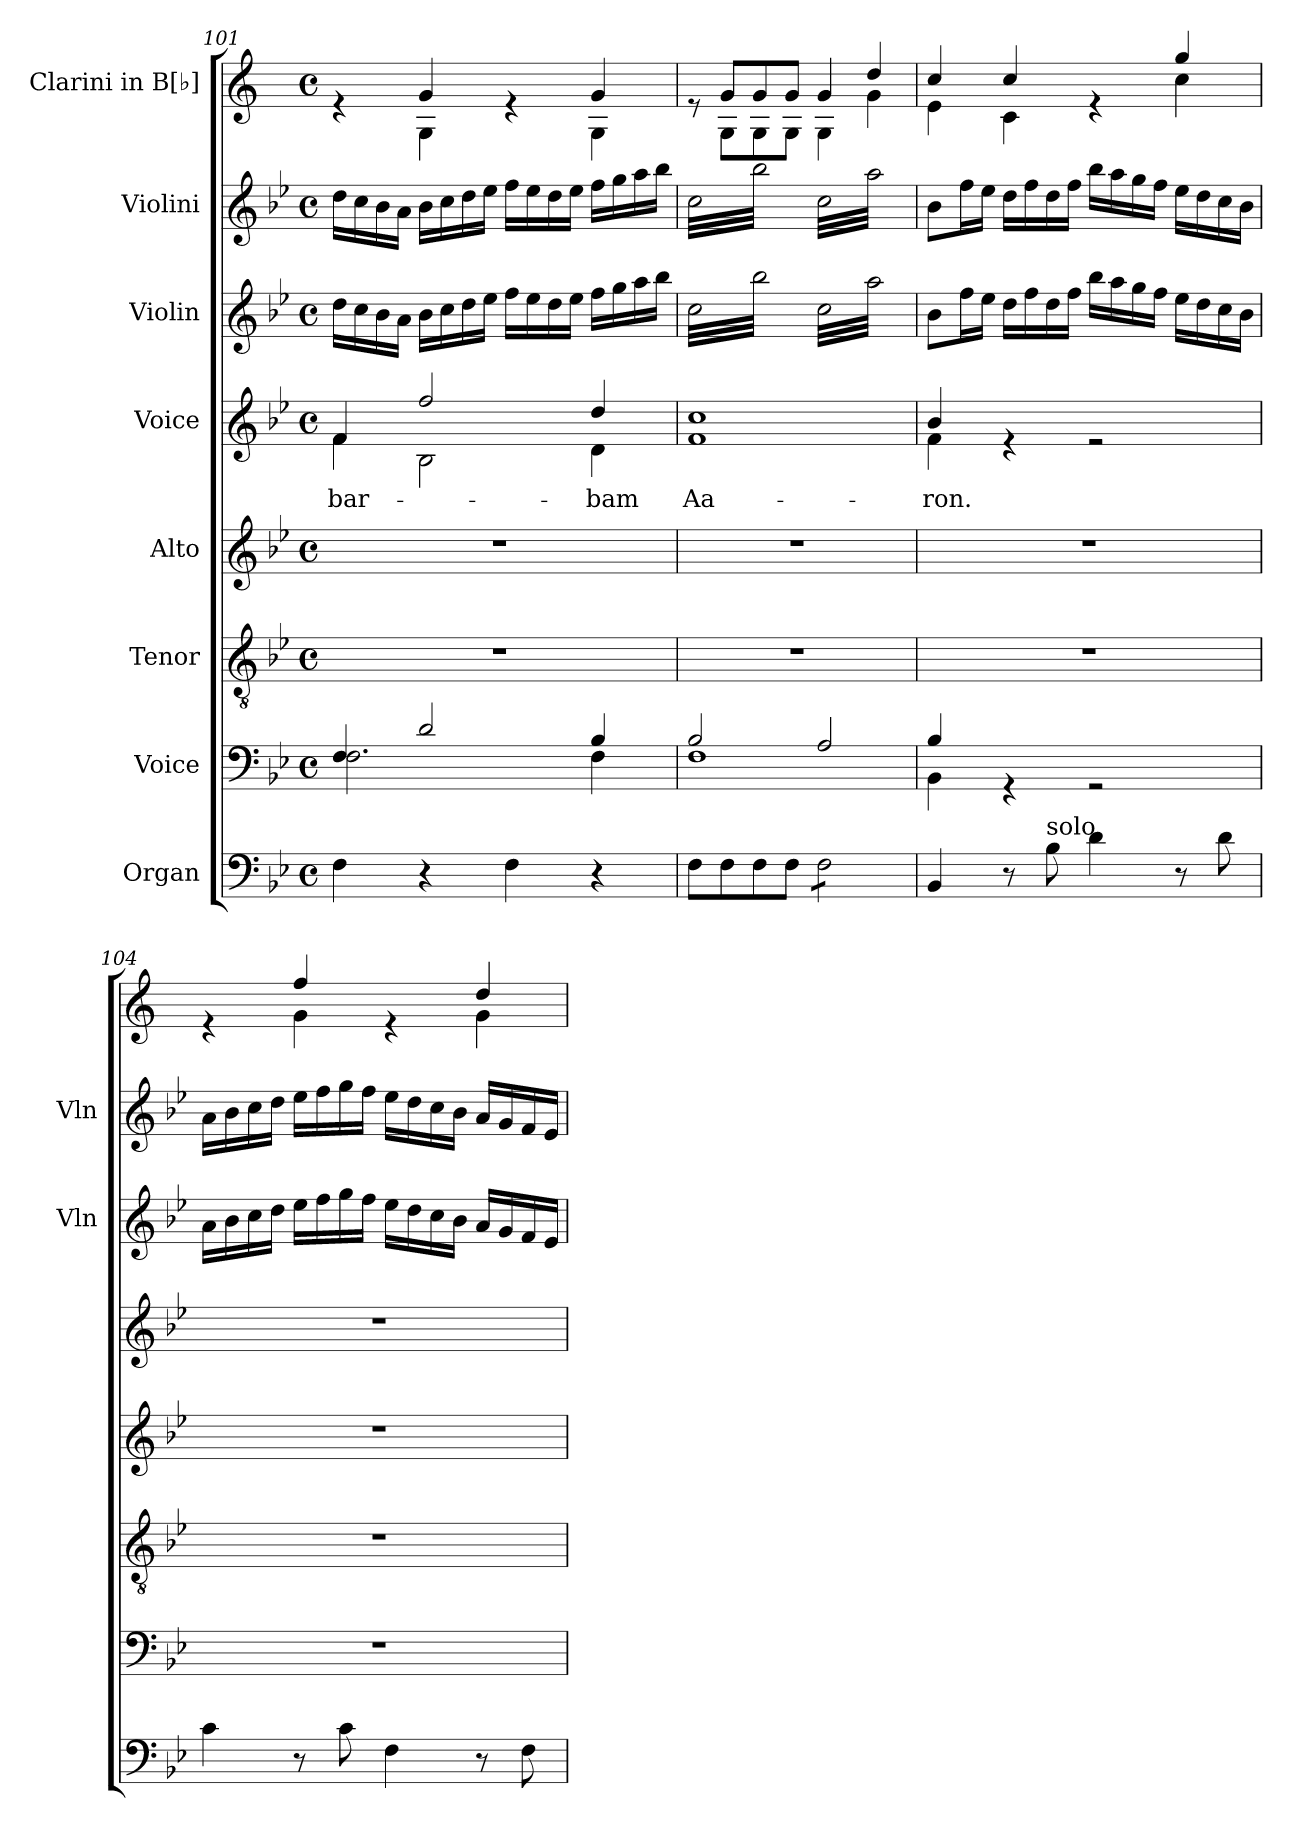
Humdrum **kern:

**kern	**kern	**kern	**kern	**kern	**text	**kern	**kern	**kern
*part8	*part7	*part6	*part5	*part4	*part4	*part3	*part2	*part1
*staff8	*staff7	*staff6	*staff5	*staff4	*staff4	*staff3	*staff2	*staff1
*I"Organ	*I"Voice	*I"Tenor	*I"Alto	*I"Voice	*	*I"Violin	*I"Violini	*I"Clarini in B[♭]
*	*	*	*	*	*	*I'Vln	*I'Vln	*
!!LO:LB:g=z
*clefF4	*clefF4	*clefGv2	*clefG2	*clefG2	*	*clefG2	*clefG2	*clefG2
*	*	*	*	*	*	*	*	*ITrd1c2
*k[b-e-]	*k[b-e-]	*k[b-e-]	*k[b-e-]	*k[b-e-]	*	*k[b-e-]	*k[b-e-]	*k[b-e-]
*M4/4	*M4/4	*M4/4	*M4/4	*M4/4	*	*M4/4	*M4/4	*M4/4
*met(c)	*met(c)	*met(c)	*met(c)	*met(c)	*	*met(c)	*met(c)	*met(c)
=101	=101	=101	=101	=101	=101	=101	=101	=101
*	*^	*	*	*	*	*	*	*
!	!	!	!	!	!	!LO:LY:b	!	!	!
*	*	*	*	*	*^	*	*	*	*^
4F\	4F/	2.F\	1r	1r	4f/	4f\	bar-	16dd\LL	16dd\LL	4re	4ryy
.	.	.	.	.	.	.	.	16cc\	16cc\	.	.
.	.	.	.	.	.	.	.	16b-\	16b-\	.	.
.	.	.	.	.	.	.	.	16a\JJ	16a\JJ	.	.
4r	2d/	.	.	.	2ff/	2B-\	.	16b-\LL	16b-\LL	4f/	4F\
.	.	.	.	.	.	.	.	16cc\	16cc\	.	.
.	.	.	.	.	.	.	.	16dd\	16dd\	.	.
.	.	.	.	.	.	.	.	16ee-\JJ	16ee-\JJ	.	.
4F\	.	.	.	.	.	.	.	16ff\LL	16ff\LL	4re	4ryy
.	.	.	.	.	.	.	.	16ee-\	16ee-\	.	.
.	.	.	.	.	.	.	.	16dd\	16dd\	.	.
.	.	.	.	.	.	.	.	16ee-\JJ	16ee-\JJ	.	.
!	!	!	!	!	!	!	!LO:LY:b	!	!	!	!
4r	4B-/	4F\	.	.	4dd/	4d\	-bam	16ff\LL	16ff\LL	4f/	4F\
.	.	.	.	.	.	.	.	16gg\	16gg\	.	.
.	.	.	.	.	.	.	.	16aa\	16aa\	.	.
.	.	.	.	.	.	.	.	16bb-\JJ	16bb-\JJ	.	.
=102	=102	=102	=102	=102	=102	=102	=102	=102	=102	=102	=102
!	!	!	!	!	!	!	!LO:LY:b	!	!	!	!
*	*	*	*	*	*	*	*	*tremolo	*	*	*
*	*	*	*	*	*	*	*	*	*tremolo	*	*
8F\L	2B-/	1F	1r	1r	1cc	1f	Aa-	32cc\LLL	32cc\LLL	8re	8ryy
.	.	.	.	.	.	.	.	32bb-\	32bb-\	.	.
.	.	.	.	.	.	.	.	32cc\	32cc\	.	.
.	.	.	.	.	.	.	.	32bb-\	32bb-\	.	.
8F\	.	.	.	.	.	.	.	32cc\	32cc\	8f/L	8F\L
.	.	.	.	.	.	.	.	32bb-\	32bb-\	.	.
.	.	.	.	.	.	.	.	32cc\	32cc\	.	.
.	.	.	.	.	.	.	.	32bb-\	32bb-\	.	.
8F\	.	.	.	.	.	.	.	32cc\	32cc\	8f/	8F\
.	.	.	.	.	.	.	.	32bb-\	32bb-\	.	.
.	.	.	.	.	.	.	.	32cc\	32cc\	.	.
.	.	.	.	.	.	.	.	32bb-\	32bb-\	.	.
8F\J	.	.	.	.	.	.	.	32cc\	32cc\	8f/J	8F\J
.	.	.	.	.	.	.	.	32bb-\	32bb-\	.	.
.	.	.	.	.	.	.	.	32cc\	32cc\	.	.
.	.	.	.	.	.	.	.	32bb-\JJJ	32bb-\JJJ	.	.
*tremolo	*	*	*	*	*	*	*	*	*	*	*
8F\L	2A/	.	.	.	.	.	.	32cc\LLL	32cc\LLL	4f/	4F\
.	.	.	.	.	.	.	.	32aa\	32aa\	.	.
.	.	.	.	.	.	.	.	32cc\	32cc\	.	.
.	.	.	.	.	.	.	.	32aa\	32aa\	.	.
8F\	.	.	.	.	.	.	.	32cc\	32cc\	.	.
.	.	.	.	.	.	.	.	32aa\	32aa\	.	.
.	.	.	.	.	.	.	.	32cc\	32cc\	.	.
.	.	.	.	.	.	.	.	32aa\	32aa\	.	.
8F\	.	.	.	.	.	.	.	32cc\	32cc\	4cc/	4f\
.	.	.	.	.	.	.	.	32aa\	32aa\	.	.
.	.	.	.	.	.	.	.	32cc\	32cc\	.	.
.	.	.	.	.	.	.	.	32aa\	32aa\	.	.
8F\J	.	.	.	.	.	.	.	32cc\	32cc\	.	.
*Xtremolo	*	*	*	*	*	*	*	*	*	*	*
.	.	.	.	.	.	.	.	32aa\	32aa\	.	.
.	.	.	.	.	.	.	.	32cc\	32cc\	.	.
.	.	.	.	.	.	.	.	32aa\JJJ	32aa\JJJ	.	.
*	*	*	*	*	*	*	*	*	*Xtremolo	*	*
*	*	*	*	*	*	*	*	*Xtremolo	*	*	*
=103	=103	=103	=103	=103	=103	=103	=103	=103	=103	=103	=103
!	!	!	!	!	!	!	!LO:LY:b	!	!	!	!
4BB-/	4B-/	4BB-\	1r	1r	4b-/	4f\	-ron.	8b-\L	8b-\L	4b-/	4d\
.	.	.	.	.	.	.	.	.	.	.	.
.	.	.	.	.	.	.	.	.	.	.	.
.	.	.	.	.	.	.	.	.	.	.	.
.	.	.	.	.	.	.	.	16ff\L	16ff\L	.	.
.	.	.	.	.	.	.	.	.	.	.	.
.	.	.	.	.	.	.	.	16ee-\JJ	16ee-\JJ	.	.
.	.	.	.	.	.	.	.	.	.	.	.
8r	4rGG	2.ryy	.	.	4re	2.ryy	.	16dd\LL	16dd\LL	4b-/	4B-\
.	.	.	.	.	.	.	.	16ff\	16ff\	.	.
!LO:TX:a:t=solo	!	!	!	!	!	!	!	!	!	!	!
8B-\	.	.	.	.	.	.	.	16dd\	16dd\	.	.
.	.	.	.	.	.	.	.	16ff\JJ	16ff\JJ	.	.
4d\	2rGG	.	.	.	2re	.	.	16bb-\LL	16bb-\LL	4re	4ryy
.	.	.	.	.	.	.	.	16aa\	16aa\	.	.
.	.	.	.	.	.	.	.	16gg\	16gg\	.	.
.	.	.	.	.	.	.	.	16ff\JJ	16ff\JJ	.	.
8r	.	.	.	.	.	.	.	16ee-\LL	16ee-\LL	4ff/	4b-\
.	.	.	.	.	.	.	.	16dd\	16dd\	.	.
8d\	.	.	.	.	.	.	.	16cc\	16cc\	.	.
.	.	.	.	.	.	.	.	16b-\JJ	16b-\JJ	.	.
*	*v	*v	*	*	*v	*v	*	*	*	*	*
=104	=104	=104	=104	=104	=104	=104	=104	=104	=104
4c\	1r	1r	1r	1r	.	16a\LL	16a\LL	4re	4ryy
.	.	.	.	.	.	16b-\	16b-\	.	.
.	.	.	.	.	.	16cc\	16cc\	.	.
.	.	.	.	.	.	16dd\JJ	16dd\JJ	.	.
8r	.	.	.	.	.	16ee-\LL	16ee-\LL	4ee-/	4f\
.	.	.	.	.	.	16ff\	16ff\	.	.
8c\	.	.	.	.	.	16gg\	16gg\	.	.
.	.	.	.	.	.	16ff\JJ	16ff\JJ	.	.
4F\	.	.	.	.	.	16ee-\LL	16ee-\LL	4re	4ryy
.	.	.	.	.	.	16dd\	16dd\	.	.
.	.	.	.	.	.	16cc\	16cc\	.	.
.	.	.	.	.	.	16b-\JJ	16b-\JJ	.	.
8r	.	.	.	.	.	16a/LL	16a/LL	4cc/	4f\
.	.	.	.	.	.	16g/	16g/	.	.
8F\	.	.	.	.	.	16f/	16f/	.	.
.	.	.	.	.	.	16e-/JJ	16e-/JJ	.	.
*	*	*	*	*	*	*	*	*v	*v
=	=	=	=	=	=	=	=	=
*-	*-	*-	*-	*-	*-	*-	*-	*-
